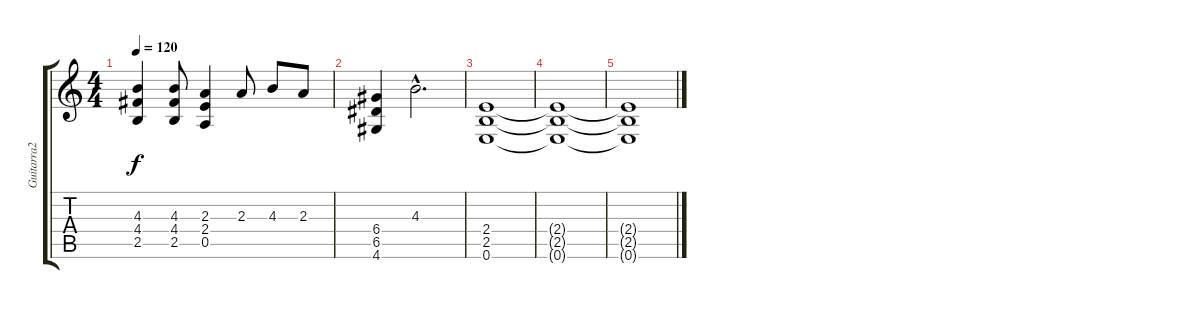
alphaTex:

\track ("Guitarra2" "Guitarra2") {instrument acousticguitarnylon}
\staff {score tabs}
\tuning (E4 B3 G3 D3 A2 E2) {hide}
\ts (4 4)
\tempo 120
\clef g2
\ks c
(4.3 4.4 2.5).4{dy f} (4.3 4.4 2.5).8 (2.3 2.4 0.5).4 2.3.8 4.3.8 2.3.8 |
(6.4 6.5 4.6).4 4.3{hac}.2{d} |
(2.4 2.5 0.6).1 |
(2.4{t} 2.5{t} 0.6{t}).1{volume 0} |
(2.4{t} 2.5{t} 0.6{t}).1
